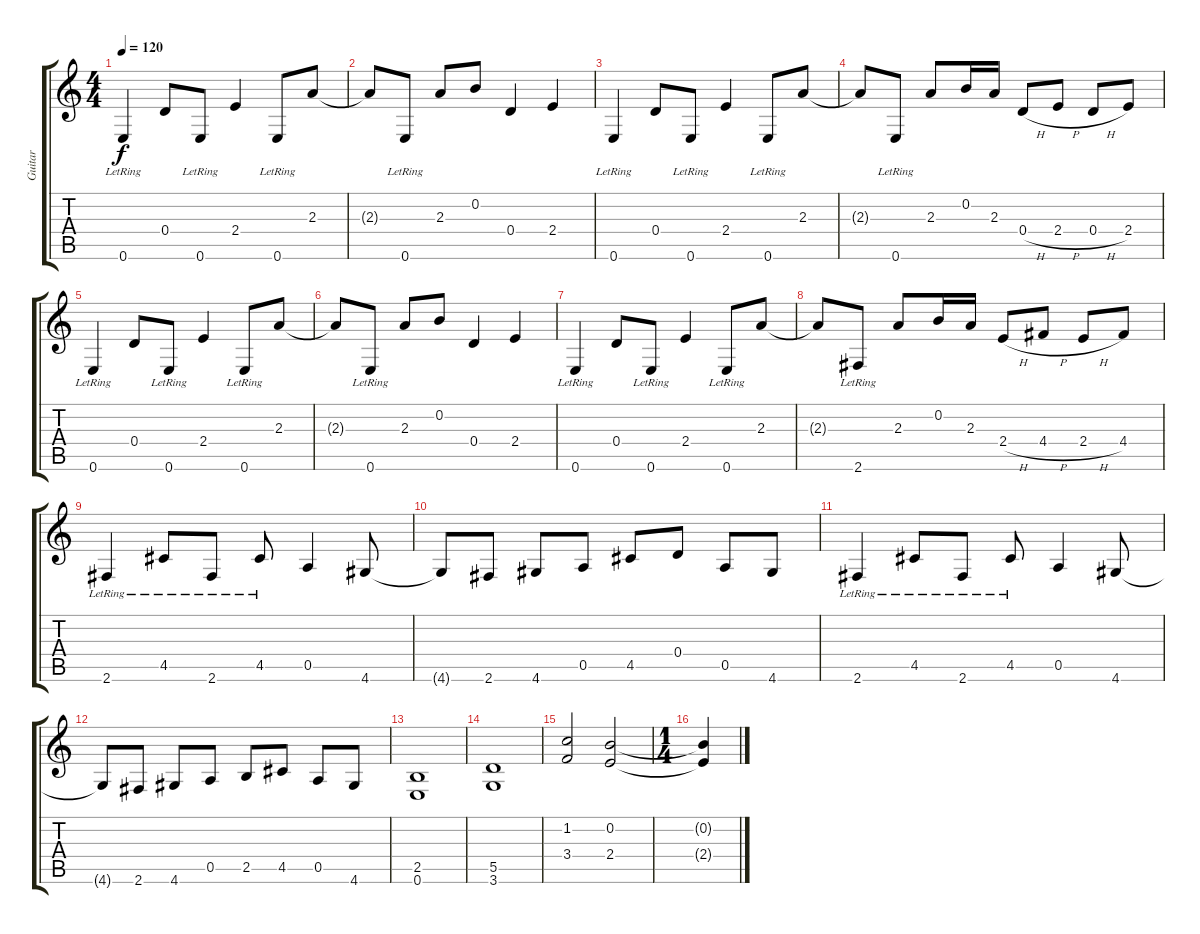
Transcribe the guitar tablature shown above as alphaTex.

\track ("Guitar" "Guitar") {instrument distortionguitar}
\staff {score tabs}
\tuning (E4 B3 G3 D3 A2 E2) {hide}
\ts (4 4)
\tempo 120
\clef g2
\ks c
0.6{lr}.4{dy f instrument distortionguitar} 0.4.8 0.6{lr}.8 2.4.4 0.6{lr}.8 2.3.8 |
2.3{t}.8 0.6{lr}.8 2.3.8 0.2.8 0.4.4 2.4.4 |
0.6{lr}.4 0.4.8 0.6{lr}.8 2.4.4 0.6{lr}.8 2.3.8 |
2.3{t}.8 0.6{lr}.8 2.3.8 0.2.16 2.3.16 0.4{h}.8 2.4{h}.8 0.4{h}.8 2.4.8 |
0.6{lr}.4 0.4.8 0.6{lr}.8 2.4.4 0.6{lr}.8 2.3.8 |
2.3{t}.8 0.6{lr}.8 2.3.8 0.2.8 0.4.4 2.4.4 |
0.6{lr}.4 0.4.8 0.6{lr}.8 2.4.4 0.6{lr}.8 2.3.8 |
2.3{t}.8 2.6{lr}.8 2.3.8 0.2.16 2.3.16 2.4{h}.8 4.4{h}.8 2.4{h}.8 4.4.8 |
2.6{lr}.4 4.5{lr}.8 2.6{lr}.8 4.5{lr}.8 0.5.4 4.6.8 |
4.6{t}.8 2.6.8 4.6.8 0.5.8 4.5.8 0.4.8 0.5.8 4.6.8 |
2.6{lr}.4 4.5{lr}.8 2.6{lr}.8 4.5{lr}.8 0.5.4 4.6.8 |
4.6{t}.8 2.6.8 4.6.8 0.5.8 2.5.8 4.5.8 0.5.8 4.6.8 |
(2.5 0.6).1 |
(5.5 3.6).1 |
(1.2 3.4).2 (0.2 2.4).2 |
\ts (1 4)
(0.2{t} 2.4{t}).4
